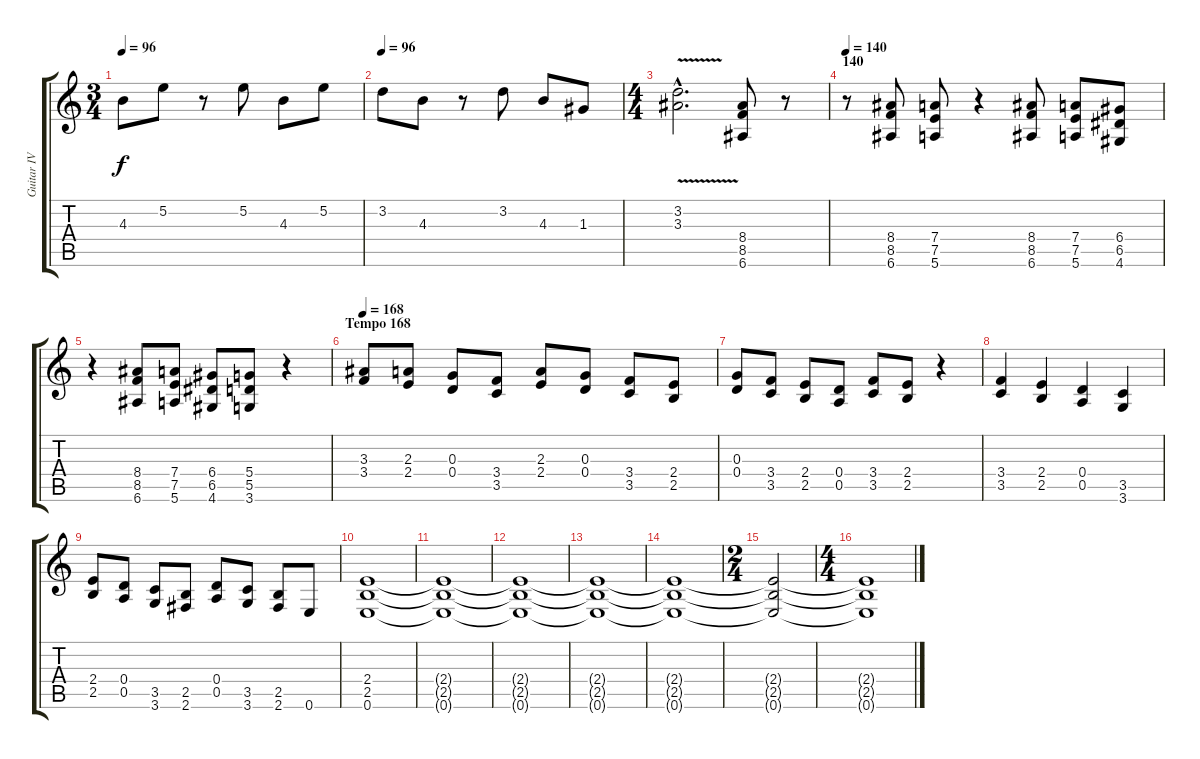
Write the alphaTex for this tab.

\track ("Guitar IV Over/Dist" "Guitar IV ") {instrument distortionguitar}
\staff {score tabs}
\tuning (E4 B3 G3 D3 A2 E2) {hide}
\ts (3 4)
\tempo 96
\clef g2
\ks c
4.3.8{dy f} 5.2.8 r.8 5.2.8 4.3.8 5.2.8 |
\tempo 96
3.2.8 4.3.8 r.8 3.2.8 4.3.8 1.3.8 |
\ts (4 4)
(3.2{v hac} 3.3{v hac}).2{d} (8.4 8.5 6.6).8 r.8 |
\section ("" "140")
\tempo 140
r.8 (8.4 8.5 6.6).8 (7.4 7.5 5.6).8 r.4 (8.4 8.5 6.6).8 (7.4 7.5 5.6).8 (6.4 6.5 4.6).8 |
r.4 (8.4 8.5 6.6).8 (7.4 7.5 5.6).8 (6.4 6.5 4.6).8 (5.4 5.5 3.6).8 r.4 |
\section ("" "Tempo 168")
\tempo 168
(3.3 3.4).8 (2.3 2.4).8 (0.3 0.4).8 (3.4 3.5).8 (2.3 2.4).8 (0.3 0.4).8 (3.4 3.5).8 (2.4 2.5).8 |
(0.3 0.4).8 (3.4 3.5).8 (2.4 2.5).8 (0.4 0.5).8 (3.4 3.5).8 (2.4 2.5).8 r.4 |
(3.4 3.5).4 (2.4 2.5).4 (0.4 0.5).4 (3.5 3.6).4 |
(2.4 2.5).8 (0.4 0.5).8 (3.5 3.6).8 (2.5 2.6).8 (0.4 0.5).8 (3.5 3.6).8 (2.5 2.6).8 0.6.8 |
(2.4 2.5 0.6).1{volume 14} |
(2.4{t} 2.5{t} 0.6{t}).1 |
(2.4{t} 2.5{t} 0.6{t}).1{volume 12} |
(2.4{t} 2.5{t} 0.6{t}).1 |
(2.4{t} 2.5{t} 0.6{t}).1{volume 10} |
\ts (2 4)
(2.4{t} 2.5{t} 0.6{t}).2 |
\ts (4 4)
(2.4{t} 2.5{t} 0.6{t}).1{volume 8}
